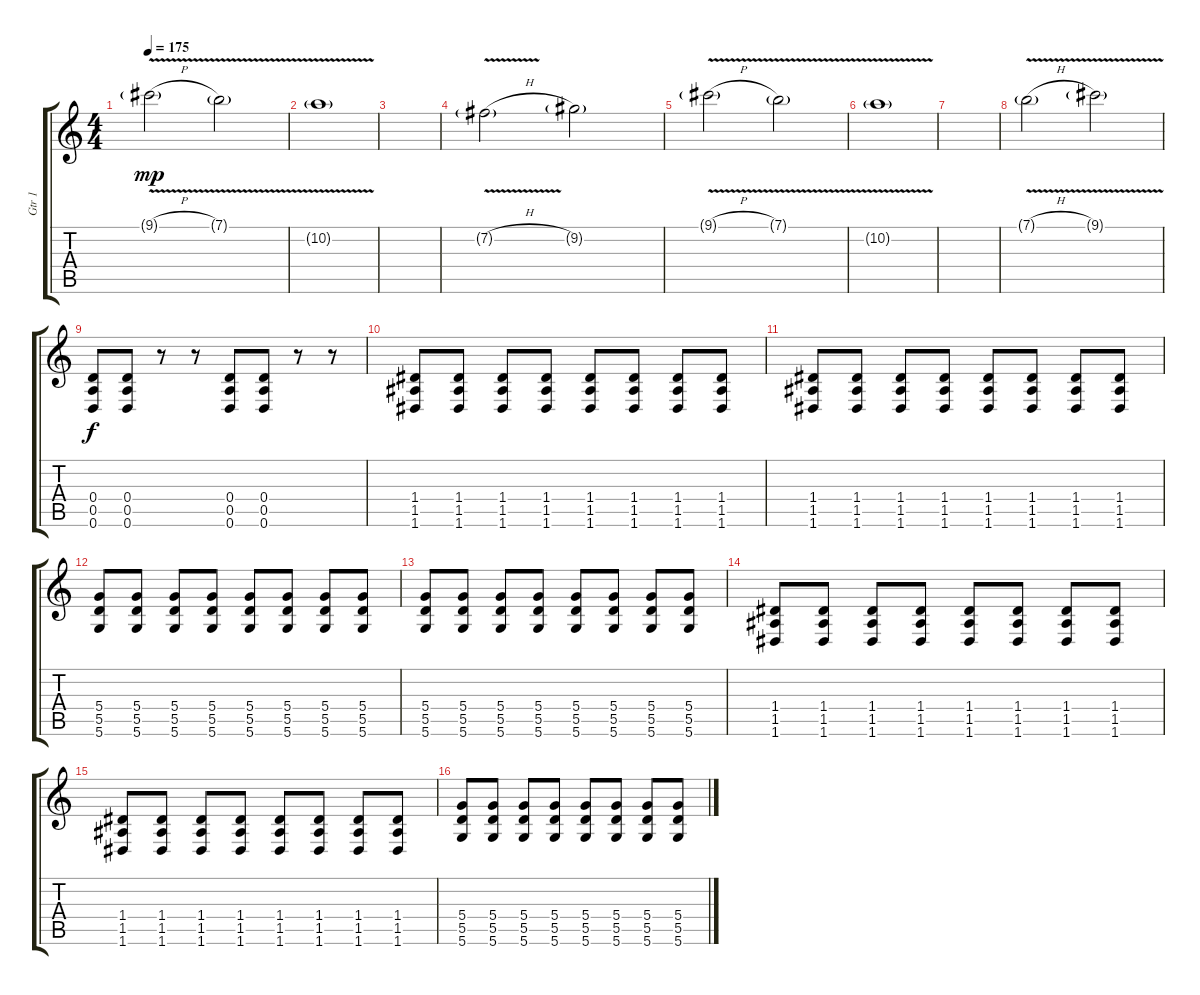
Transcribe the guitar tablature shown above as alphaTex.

\track ("Gtr 1" "Gtr 1") {instrument distortionguitar}
\staff {score tabs}
\tuning (E4 B3 G3 D3 A2 D2) {hide}
\ts (4 4)
\tempo 175
\clef g2
\ks c
9.1{v h g}.2{dy mp} 7.1{v g}.2 |
10.2{v g}.1 |
|
7.2{v h g}.2 9.2{g}.2 |
9.1{v h g}.2 7.1{v g}.2 |
10.2{v g}.1 |
|
7.1{v h g}.2 9.1{v g}.2 |
(0.4 0.5 0.6).8{dy f} (0.4 0.5 0.6).8 r.8 r.8 (0.4 0.5 0.6).8 (0.4 0.5 0.6).8 r.8 r.8 |
(1.4 1.5 1.6).8 (1.4 1.5 1.6).8 (1.4 1.5 1.6).8 (1.4 1.5 1.6).8 (1.4 1.5 1.6).8 (1.4 1.5 1.6).8 (1.4 1.5 1.6).8 (1.4 1.5 1.6).8 |
(1.4 1.5 1.6).8 (1.4 1.5 1.6).8 (1.4 1.5 1.6).8 (1.4 1.5 1.6).8 (1.4 1.5 1.6).8 (1.4 1.5 1.6).8 (1.4 1.5 1.6).8 (1.4 1.5 1.6).8 |
(5.4 5.5 5.6).8 (5.4 5.5 5.6).8 (5.4 5.5 5.6).8 (5.4 5.5 5.6).8 (5.4 5.5 5.6).8 (5.4 5.5 5.6).8 (5.4 5.5 5.6).8 (5.4 5.5 5.6).8 |
(5.4 5.5 5.6).8 (5.4 5.5 5.6).8 (5.4 5.5 5.6).8 (5.4 5.5 5.6).8 (5.4 5.5 5.6).8 (5.4 5.5 5.6).8 (5.4 5.5 5.6).8 (5.4 5.5 5.6).8 |
(1.4 1.5 1.6).8 (1.4 1.5 1.6).8 (1.4 1.5 1.6).8 (1.4 1.5 1.6).8 (1.4 1.5 1.6).8 (1.4 1.5 1.6).8 (1.4 1.5 1.6).8 (1.4 1.5 1.6).8 |
(1.4 1.5 1.6).8 (1.4 1.5 1.6).8 (1.4 1.5 1.6).8 (1.4 1.5 1.6).8 (1.4 1.5 1.6).8 (1.4 1.5 1.6).8 (1.4 1.5 1.6).8 (1.4 1.5 1.6).8 |
(5.4 5.5 5.6).8 (5.4 5.5 5.6).8 (5.4 5.5 5.6).8 (5.4 5.5 5.6).8 (5.4 5.5 5.6).8 (5.4 5.5 5.6).8 (5.4 5.5 5.6).8 (5.4 5.5 5.6).8
